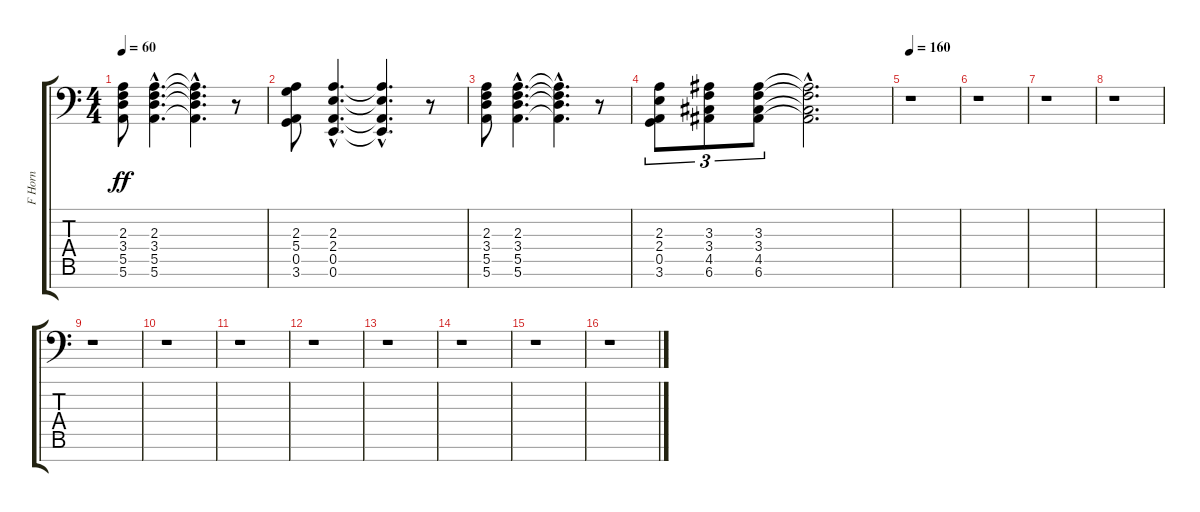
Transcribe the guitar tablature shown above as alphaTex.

\track ("F Horn" "F Horn") {instrument frenchhorn}
\staff {score tabs}
\tuning (E4 B3 G3 D3 A2 E2 A1) {hide}
\ts (4 4)
\tempo 60
\clef f4
\ks c
(2.3 3.4 5.5 5.6).8{dy ff instrument frenchhorn} (2.3{hac} 3.4{hac} 5.5{hac} 5.6{hac}).4{d} (2.3{hac t} 3.4{hac t} 5.5{hac t} 5.6{hac t}).4{d} r.8 |
(2.3 5.4 0.5 3.6).8 (2.3{hac} 2.4{hac} 0.5{hac} 0.6{hac}).4{d} (2.3{hac t} 2.4{hac t} 0.5{hac t} 0.6{hac t}).4{d} r.8 |
(2.3 3.4 5.5 5.6).8 (2.3{hac} 3.4{hac} 5.5{hac} 5.6{hac}).4{d} (2.3{hac t} 3.4{hac t} 5.5{hac t} 5.6{hac t}).4{d} r.8 |
(2.3 2.4 0.5 3.6).8{tu (3 2)} (3.3 3.4 4.5 6.6).8{tu (3 2)} (3.3 3.4 4.5 6.6).8{tu (3 2)} (3.3{hac t} 3.4{hac t} 4.5{hac t} 6.6{hac t}).2{d} |
\tempo 160
r.1 |
r.1 |
r.1 |
r.1 |
r.1 |
r.1 |
r.1 |
r.1 |
r.1 |
r.1 |
r.1 |
r.1
